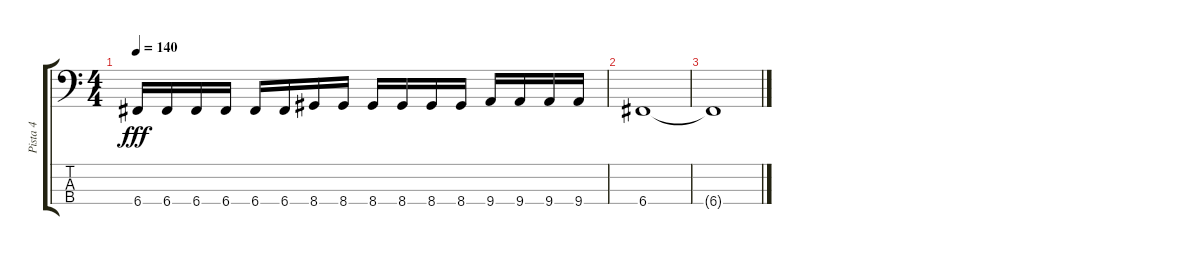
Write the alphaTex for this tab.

\track ("Pista 4" "Pista 4") {instrument electricbassfinger}
\staff {score tabs}
\tuning (Eb2 Bb1 F1 C1) {hide}
\ts (4 4)
\tempo 140
\clef f4
\ks c
6.4.16{dy fff} 6.4.16 6.4.16 6.4.16 6.4.16 6.4.16 8.4.16 8.4.16 8.4.16 8.4.16 8.4.16 8.4.16 9.4.16 9.4.16 9.4.16 9.4.16 |
6.4.1 |
6.4{t}.1
